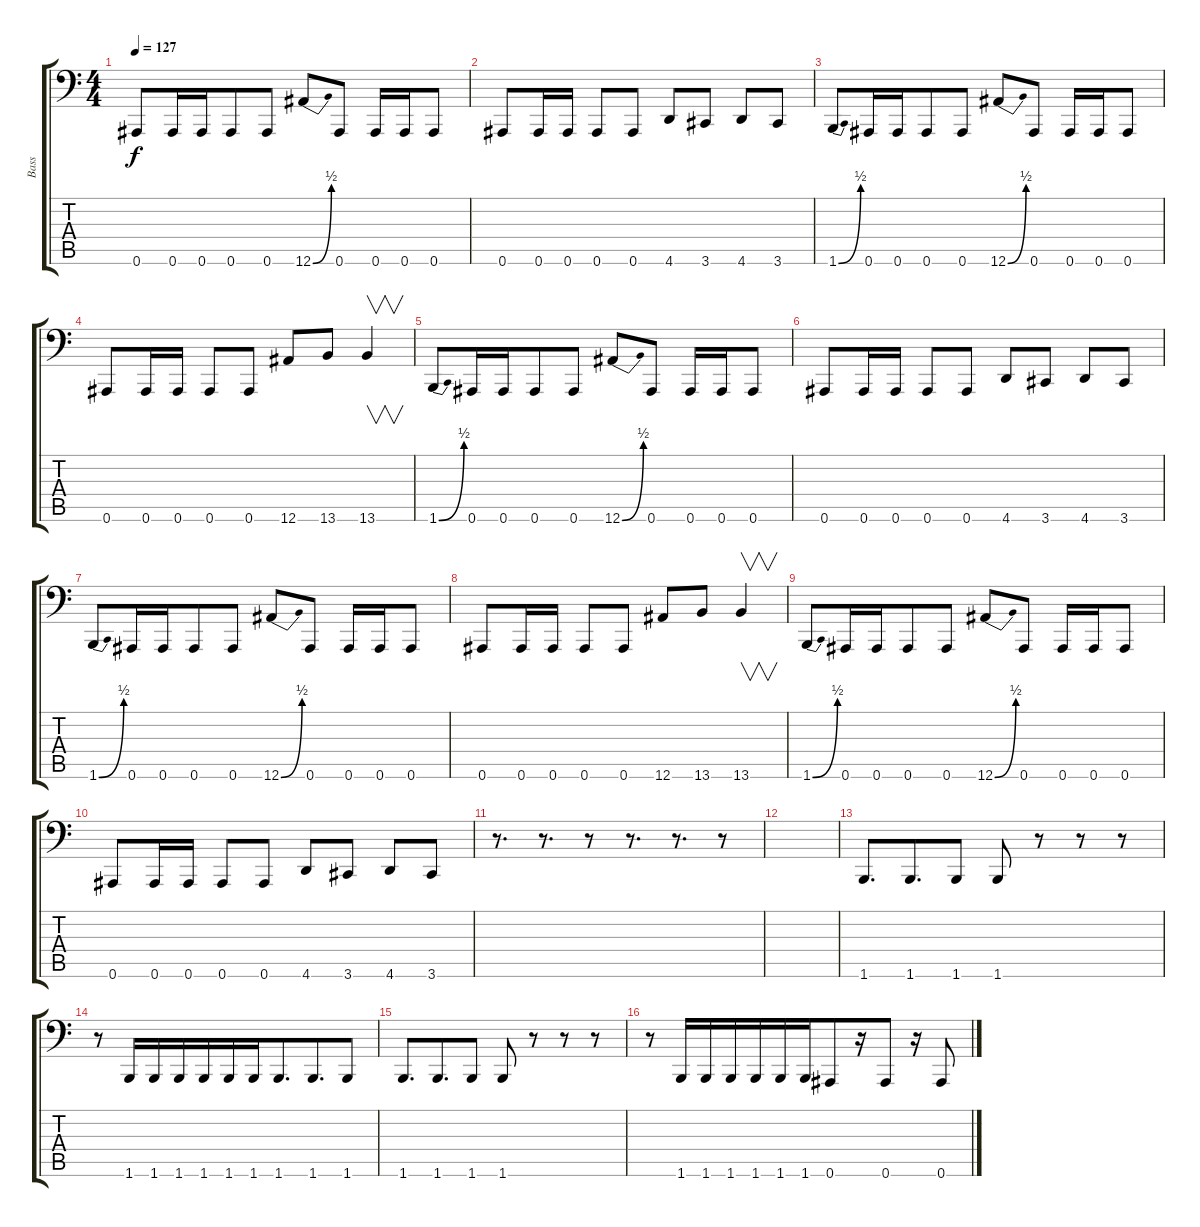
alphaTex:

\track ("Bass" "Bass") {instrument electricbasspick}
\staff {score tabs}
\tuning (C3 G2 Eb2 Bb1 F1 Bb0) {hide}
\ts (4 4)
\tempo 127
\clef f4
\ks c
0.6.8{dy f} 0.6.16 0.6.16{beam merge} 0.6.8 0.6.8 12.6{be (bend 0 0 60 2)}.8{beam merge} 0.6.8 0.6.16{beam merge} 0.6.16 0.6.8 |
0.6.8 0.6.16 0.6.16 0.6.8 0.6.8 4.6.8 3.6.8 4.6.8{beam merge} 3.6.8 |
1.6{be (bend 0 0 60 2)}.8 0.6.16 0.6.16{beam merge} 0.6.8 0.6.8 12.6{be (bend 0 0 60 2)}.8{beam merge} 0.6.8 0.6.16{beam merge} 0.6.16 0.6.8 |
0.6.8 0.6.16 0.6.16 0.6.8 0.6.8 12.6.8 13.6.8{beam merge} 13.6.4{v} |
1.6{be (bend 0 0 60 2)}.8 0.6.16 0.6.16{beam merge} 0.6.8 0.6.8 12.6{be (bend 0 0 60 2)}.8{beam merge} 0.6.8 0.6.16{beam merge} 0.6.16 0.6.8 |
0.6.8 0.6.16 0.6.16 0.6.8 0.6.8 4.6.8 3.6.8 4.6.8{beam merge} 3.6.8 |
1.6{be (bend 0 0 60 2)}.8 0.6.16 0.6.16{beam merge} 0.6.8 0.6.8 12.6{be (bend 0 0 60 2)}.8{beam merge} 0.6.8 0.6.16{beam merge} 0.6.16 0.6.8 |
0.6.8 0.6.16 0.6.16 0.6.8 0.6.8 12.6.8 13.6.8{beam merge} 13.6.4{v} |
1.6{be (bend 0 0 60 2)}.8 0.6.16 0.6.16{beam merge} 0.6.8 0.6.8 12.6{be (bend 0 0 60 2)}.8{beam merge} 0.6.8 0.6.16{beam merge} 0.6.16 0.6.8 |
0.6.8 0.6.16 0.6.16 0.6.8 0.6.8 4.6.8 3.6.8 4.6.8{beam merge} 3.6.8 |
r.8{d} r.8{d} r.8{beam merge} r.8{d} r.8{d beam merge} r.8 |
|
1.6.8{d} 1.6.8{d beam merge} 1.6.8 1.6.8{beam merge} r.8 r.8 r.8 |
r.8 1.6.16{beam merge} 1.6.16{beam merge} 1.6.16 1.6.16 1.6.16{beam merge} 1.6.16{beam merge} 1.6.8{d} 1.6.8{d beam merge} 1.6.8 |
1.6.8{d} 1.6.8{d beam merge} 1.6.8 1.6.8{beam merge} r.8 r.8 r.8 |
r.8 1.6.16{beam merge} 1.6.16{beam merge} 1.6.16 1.6.16 1.6.16{beam merge} 1.6.16{beam merge} 0.6.8{beam merge} r.16{beam merge} 0.6.8 r.16 0.6.8
